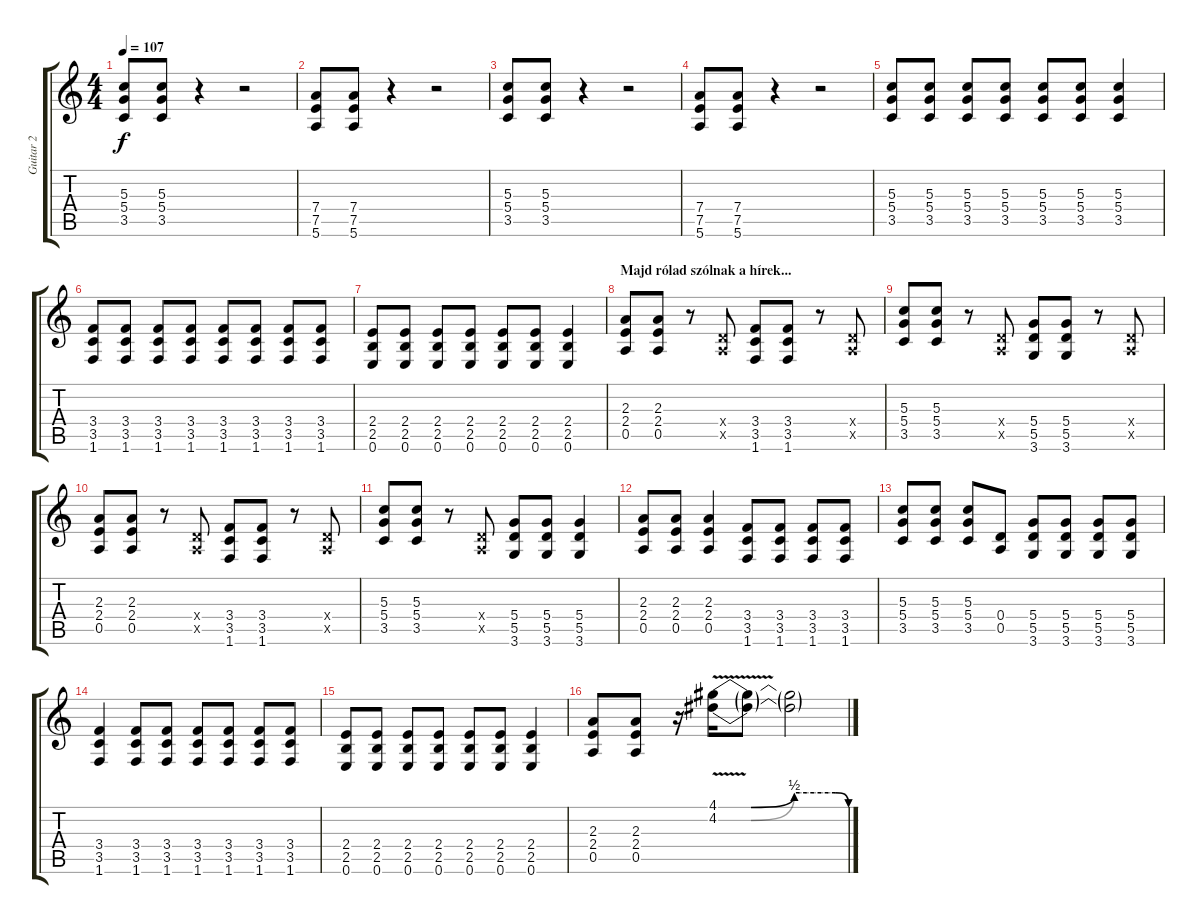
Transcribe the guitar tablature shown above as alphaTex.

\track ("Guitar 2" "Guitar 2") {instrument distortionguitar}
\staff {score tabs}
\tuning (E4 B3 G3 D3 A2 E2) {hide}
\ts (4 4)
\tempo 107
\clef g2
\ks c
(5.3 5.4 3.5).8{dy f} (5.3 5.4 3.5).8 r.4 r.2 |
(7.4 7.5 5.6).8 (7.4 7.5 5.6).8 r.4 r.2 |
(5.3 5.4 3.5).8 (5.3 5.4 3.5).8 r.4 r.2 |
(7.4 7.5 5.6).8 (7.4 7.5 5.6).8 r.4 r.2 |
(5.3 5.4 3.5).8 (5.3 5.4 3.5).8 (5.3 5.4 3.5).8 (5.3 5.4 3.5).8 (5.3 5.4 3.5).8 (5.3 5.4 3.5).8 (5.3 5.4 3.5).4 |
(3.4 3.5 1.6).8 (3.4 3.5 1.6).8 (3.4 3.5 1.6).8 (3.4 3.5 1.6).8 (3.4 3.5 1.6).8 (3.4 3.5 1.6).8 (3.4 3.5 1.6).8 (3.4 3.5 1.6).8 |
(2.4 2.5 0.6).8 (2.4 2.5 0.6).8 (2.4 2.5 0.6).8 (2.4 2.5 0.6).8 (2.4 2.5 0.6).8 (2.4 2.5 0.6).8 (2.4 2.5 0.6).4 |
\section ("" "Majd rólad szólnak a hírek...")
(2.3 2.4 0.5).8 (2.3 2.4 0.5).8 r.8 (0.4{x} 0.5{x}).8 (3.4 3.5 1.6).8 (3.4 3.5 1.6).8 r.8 (0.4{x} 0.5{x}).8 |
(5.3 5.4 3.5).8 (5.3 5.4 3.5).8 r.8 (0.4{x} 0.5{x}).8 (5.4 5.5 3.6).8 (5.4 5.5 3.6).8 r.8 (0.4{x} 0.5{x}).8 |
(2.3 2.4 0.5).8 (2.3 2.4 0.5).8 r.8 (0.4{x} 0.5{x}).8 (3.4 3.5 1.6).8 (3.4 3.5 1.6).8 r.8 (0.4{x} 0.5{x}).8 |
(5.3 5.4 3.5).8 (5.3 5.4 3.5).8 r.8 (0.4{x} 0.5{x}).8 (5.4 5.5 3.6).8 (5.4 5.5 3.6).8 (5.4 5.5 3.6).4 |
(2.3 2.4 0.5).8 (2.3 2.4 0.5).8 (2.3 2.4 0.5).4 (3.4 3.5 1.6).8 (3.4 3.5 1.6).8 (3.4 3.5 1.6).8 (3.4 3.5 1.6).8 |
(5.3 5.4 3.5).8 (5.3 5.4 3.5).8 (5.3 5.4 3.5).8 (0.4 0.5).8 (5.4 5.5 3.6).8 (5.4 5.5 3.6).8 (5.4 5.5 3.6).8 (5.4 5.5 3.6).8 |
(3.4 3.5 1.6).4 (3.4 3.5 1.6).8 (3.4 3.5 1.6).8 (3.4 3.5 1.6).8 (3.4 3.5 1.6).8 (3.4 3.5 1.6).8 (3.4 3.5 1.6).8 |
(2.4 2.5 0.6).8 (2.4 2.5 0.6).8 (2.4 2.5 0.6).8 (2.4 2.5 0.6).8 (2.4 2.5 0.6).8 (2.4 2.5 0.6).8 (2.4 2.5 0.6).4 |
(2.3 2.4 0.5).8 (2.3 2.4 0.5).8 r.16 (4.1{be (custom 0 0 15 0 35 2 54 2 60 0) v} 4.2{be (custom 0 0 15 0 35 2 55 2 60 0) v}).16 (4.1{t} 4.2{t}).8 (4.1{t} 4.2{t}).2
